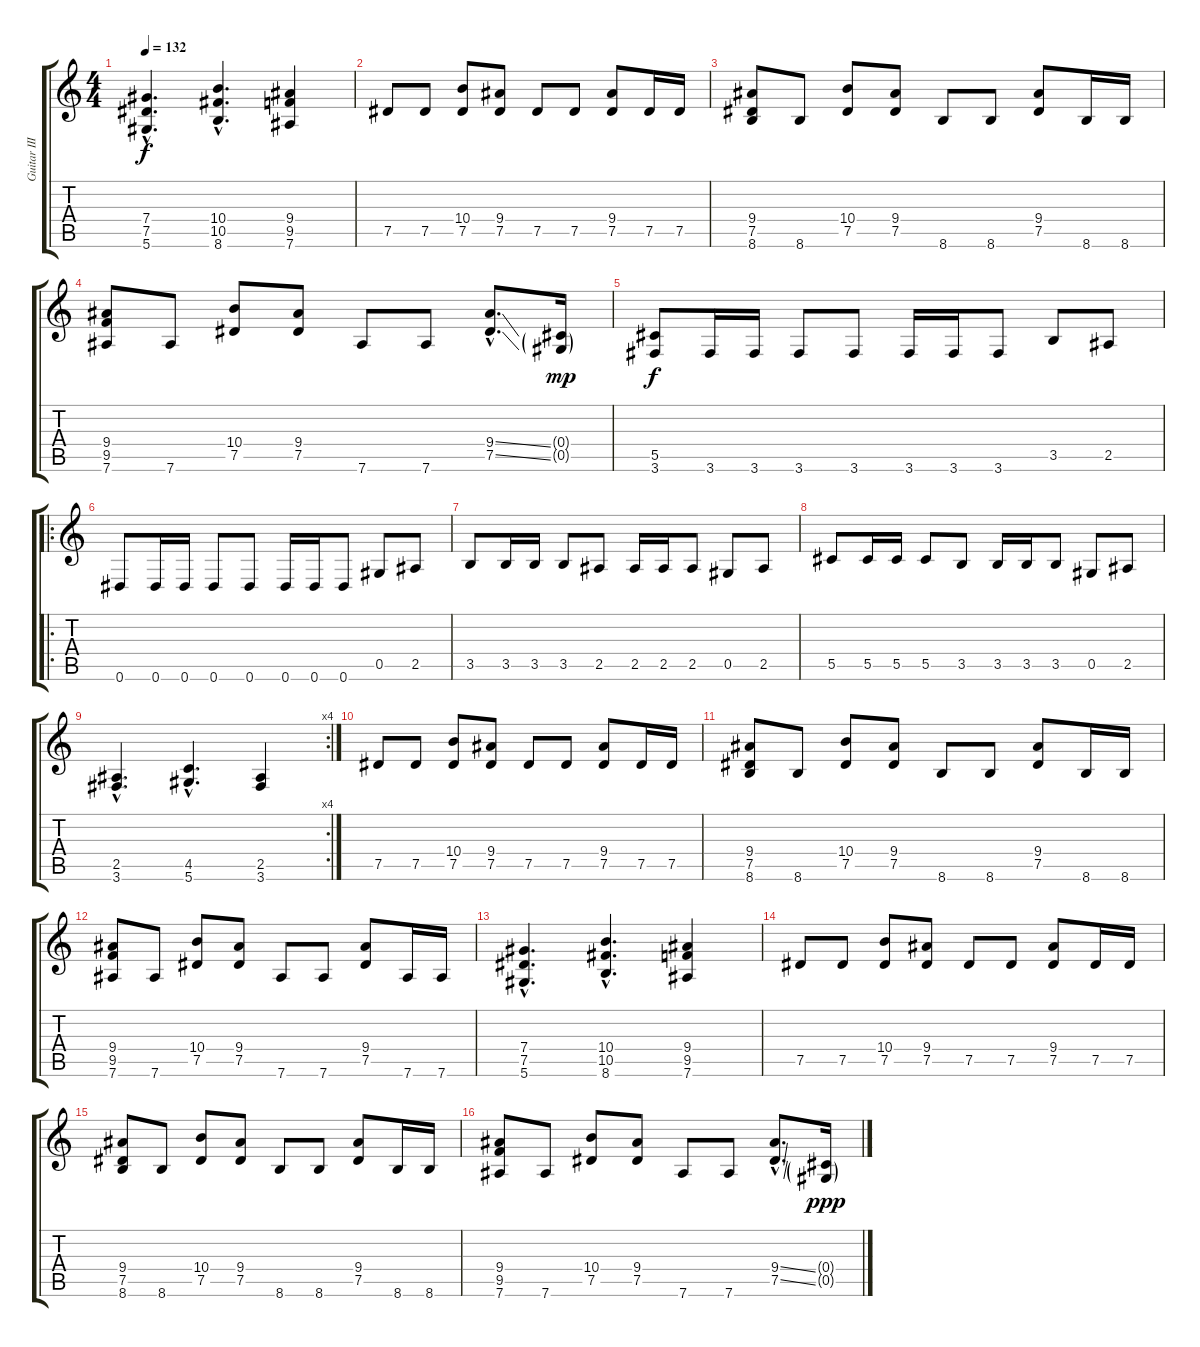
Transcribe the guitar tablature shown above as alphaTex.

\track ("Guitar III" "Guitar III") {instrument distortionguitar}
\staff {score tabs}
\tuning (Eb4 Bb3 Gb3 Db3 Ab2 Eb2) {hide}
\ts (4 4)
\tempo 132
\clef g2
\ks c
(7.4{hac} 7.5{hac} 5.6{hac}).4{d dy f} (10.4{hac} 10.5{hac} 8.6{hac}).4{d} (9.4 9.5 7.6).4 |
7.5.8 7.5.8 (10.4 7.5).8 (9.4 7.5).8 7.5.8 7.5.8 (9.4 7.5).8 7.5.16 7.5.16 |
(9.4 7.5 8.6).8 8.6.8 (10.4 7.5).8 (9.4 7.5).8 8.6.8 8.6.8 (9.4 7.5).8 8.6.16 8.6.16 |
(9.4 9.5 7.6).8 7.6.8 (10.4 7.5).8 (9.4 7.5).8 7.6.8 7.6.8 (9.4{ss hac} 7.5{ss hac}).8{d} (0.4{g} 0.5{g}).16{dy mp} |
(5.5 3.6).8{dy f} 3.6.16 3.6.16 3.6.8 3.6.8 3.6.16 3.6.16 3.6.8 3.5.8 2.5.8 |
\ro
0.6.8 0.6.16 0.6.16 0.6.8 0.6.8 0.6.16 0.6.16 0.6.8 0.5.8 2.5.8 |
3.5.8 3.5.16 3.5.16 3.5.8 2.5.8 2.5.16 2.5.16 2.5.8 0.5.8 2.5.8 |
5.5.8 5.5.16 5.5.16 5.5.8 3.5.8 3.5.16 3.5.16 3.5.8 0.5.8 2.5.8 |
\rc 4
(2.5{hac} 3.6{hac}).4{d} (4.5{hac} 5.6{hac}).4{d} (2.5 3.6).4 |
7.5.8 7.5.8 (10.4 7.5).8 (9.4 7.5).8 7.5.8 7.5.8 (9.4 7.5).8 7.5.16 7.5.16 |
(9.4 7.5 8.6).8 8.6.8 (10.4 7.5).8 (9.4 7.5).8 8.6.8 8.6.8 (9.4 7.5).8 8.6.16 8.6.16 |
(9.4 9.5 7.6).8 7.6.8 (10.4 7.5).8 (9.4 7.5).8 7.6.8 7.6.8 (9.4 7.5).8 7.6.16 7.6.16 |
(7.4{hac} 7.5{hac} 5.6{hac}).4{d} (10.4{hac} 10.5{hac} 8.6{hac}).4{d} (9.4 9.5 7.6).4 |
7.5.8 7.5.8 (10.4 7.5).8 (9.4 7.5).8 7.5.8 7.5.8 (9.4 7.5).8 7.5.16 7.5.16 |
(9.4 7.5 8.6).8 8.6.8 (10.4 7.5).8 (9.4 7.5).8 8.6.8 8.6.8 (9.4 7.5).8 8.6.16 8.6.16 |
(9.4 9.5 7.6).8 7.6.8 (10.4 7.5).8 (9.4 7.5).8 7.6.8 7.6.8 (9.4{ss hac} 7.5{ss hac}).8{d} (0.4{g} 0.5{g}).16{dy ppp}
